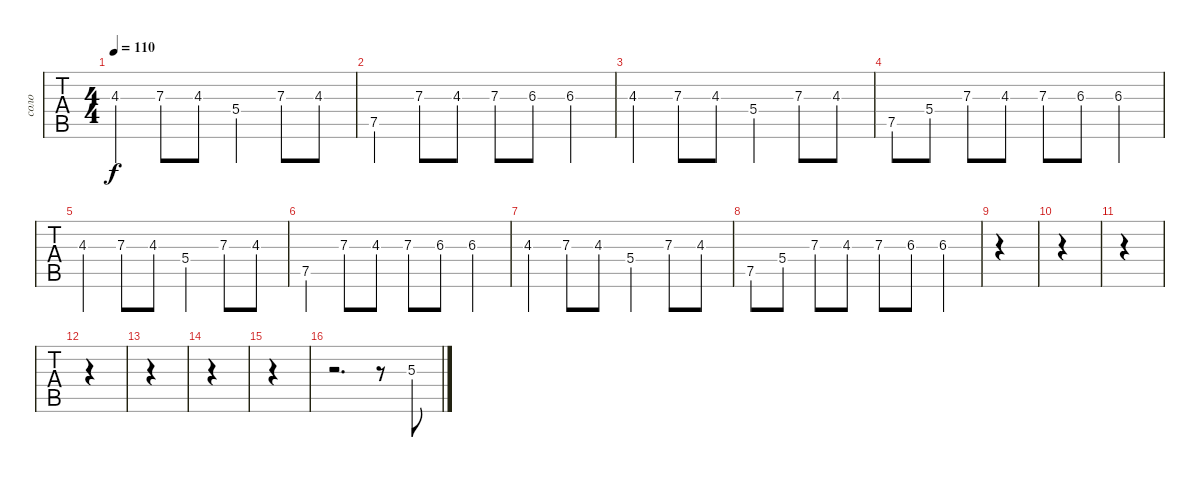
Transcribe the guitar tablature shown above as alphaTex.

\track ("соло" "соло") {instrument distortionguitar}
\staff {tabs}
\tuning (E4 B3 G3 D3 A2 E2) {hide}
\ts (4 4)
\tempo 110
\clef g2
\ks c
4.3.4{dy f} 7.3.8 4.3.8 5.4.4 7.3.8 4.3.8 |
7.5.4 7.3.8 4.3.8 7.3.8 6.3.8 6.3.4 |
4.3.4 7.3.8 4.3.8 5.4.4 7.3.8 4.3.8 |
7.5.8 5.4.8 7.3.8 4.3.8 7.3.8 6.3.8 6.3.4 |
4.3.4 7.3.8 4.3.8 5.4.4 7.3.8 4.3.8 |
7.5.4 7.3.8 4.3.8 7.3.8 6.3.8 6.3.4 |
4.3.4 7.3.8 4.3.8 5.4.4 7.3.8 4.3.8 |
7.5.8 5.4.8 7.3.8 4.3.8 7.3.8 6.3.8 6.3.4 |
|
|
|
|
|
|
|
r.2{d} r.8 5.3.8
